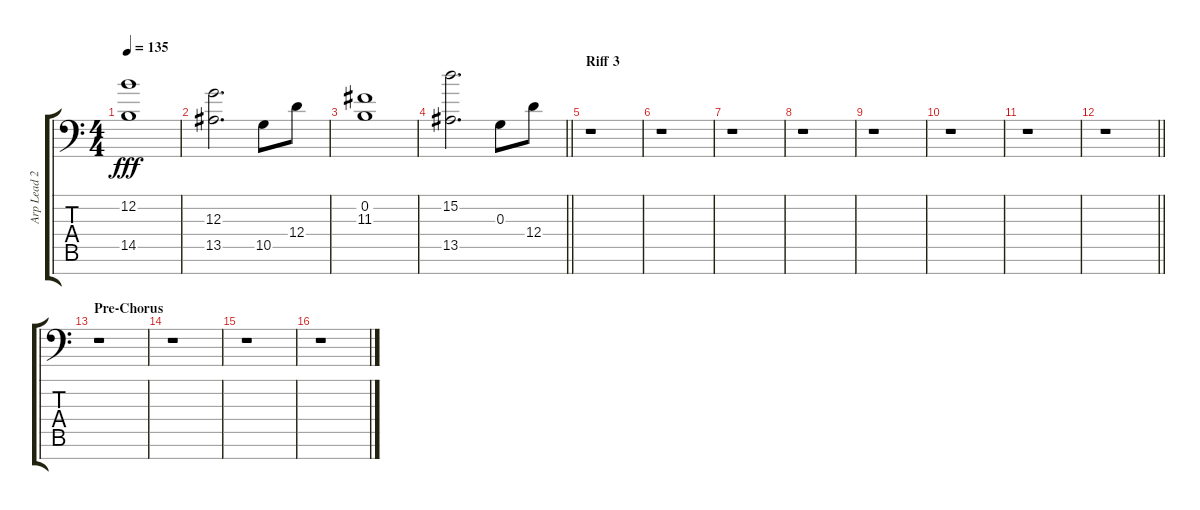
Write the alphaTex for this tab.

\track ("Arp Lead 2" "Arp Lead 2") {instrument lead7fifths}
\staff {score tabs}
\tuning (C8 B3 G3 D3 A2 E2 C-1) {hide}
\ts (4 4)
\tempo 135
\clef f4
\ks c
(12.2 14.5).1{dy fff} |
(12.3 13.5).2{d} 10.5.8 12.4.8 |
(0.2 11.3).1 |
\barLineRight lightlight
(15.2 13.5).2{d} 0.3.8 12.4.8 |
\section ("" "Riff 3")
r.1 |
r.1 |
r.1 |
r.1 |
r.1 |
r.1 |
r.1 |
\barLineRight lightlight
r.1 |
\section ("" "Pre-Chorus")
r.1 |
r.1 |
r.1 |
r.1
